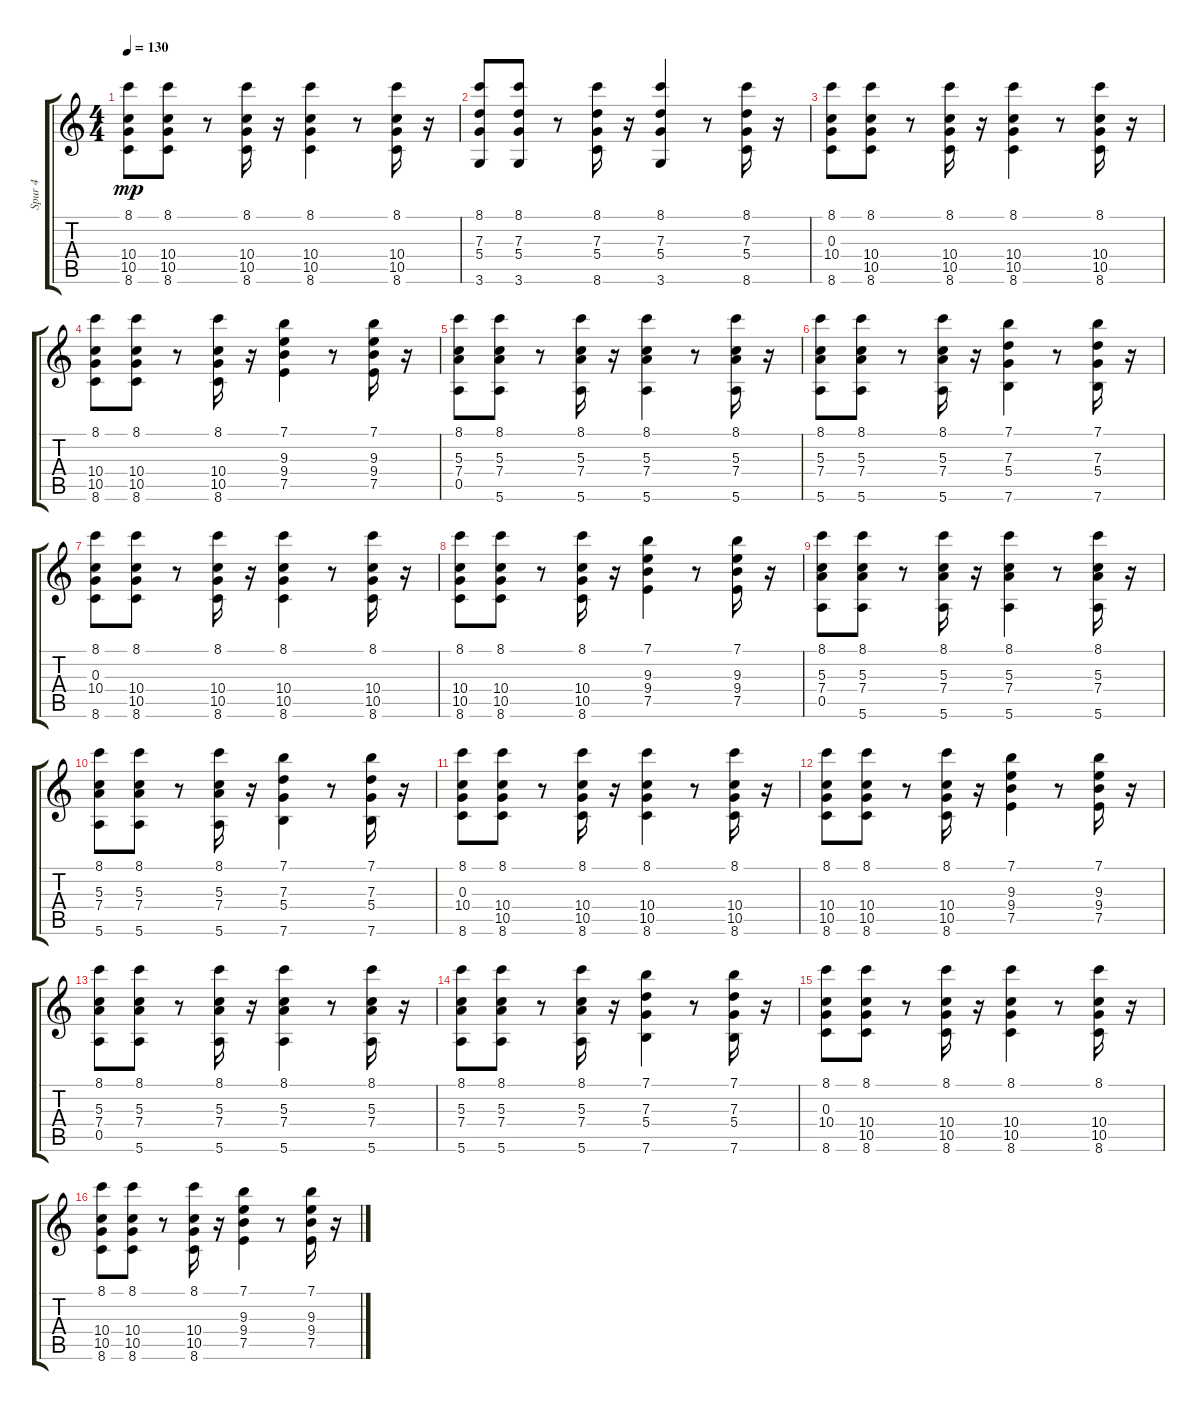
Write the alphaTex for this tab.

\track ("Spur 4" "Spur 4") {instrument acousticguitarsteel}
\staff {score tabs}
\tuning (E4 B3 G3 D3 A2 E2) {hide}
\ts (4 4)
\tempo 130
\clef g2
\ks c
(8.1 10.4 10.5 8.6).8{dy mp} (8.1 10.4 10.5 8.6).8 r.8 (8.1 10.4 10.5 8.6).16 r.16 (8.1 10.4 10.5 8.6).4 r.8 (8.1 10.4 10.5 8.6).16 r.16 |
(8.1 7.3 5.4 3.6).8 (8.1 7.3 5.4 3.6).8 r.8 (8.1 7.3 5.4 8.6).16 r.16 (8.1 7.3 5.4 3.6).4 r.8 (8.1 7.3 5.4 8.6).16 r.16 |
(8.1 0.3 10.4 8.6).8 (8.1 10.4 10.5 8.6).8 r.8 (8.1 10.4 10.5 8.6).16 r.16 (8.1 10.4 10.5 8.6).4 r.8 (8.1 10.4 10.5 8.6).16 r.16 |
(8.1 10.4 10.5 8.6).8 (8.1 10.4 10.5 8.6).8 r.8 (8.1 10.4 10.5 8.6).16 r.16 (7.1 9.3 9.4 7.5).4 r.8 (7.1 9.3 9.4 7.5).16 r.16 |
(8.1 5.3 7.4 0.5).8 (8.1 5.3 7.4 5.6).8 r.8 (8.1 5.3 7.4 5.6).16 r.16 (8.1 5.3 7.4 5.6).4 r.8 (8.1 5.3 7.4 5.6).16 r.16 |
(8.1 5.3 7.4 5.6).8 (8.1 5.3 7.4 5.6).8 r.8 (8.1 5.3 7.4 5.6).16 r.16 (7.1 7.3 5.4 7.6).4 r.8 (7.1 7.3 5.4 7.6).16 r.16 |
(8.1 0.3 10.4 8.6).8 (8.1 10.4 10.5 8.6).8 r.8 (8.1 10.4 10.5 8.6).16 r.16 (8.1 10.4 10.5 8.6).4 r.8 (8.1 10.4 10.5 8.6).16 r.16 |
(8.1 10.4 10.5 8.6).8 (8.1 10.4 10.5 8.6).8 r.8 (8.1 10.4 10.5 8.6).16 r.16 (7.1 9.3 9.4 7.5).4 r.8 (7.1 9.3 9.4 7.5).16 r.16 |
(8.1 5.3 7.4 0.5).8 (8.1 5.3 7.4 5.6).8 r.8 (8.1 5.3 7.4 5.6).16 r.16 (8.1 5.3 7.4 5.6).4 r.8 (8.1 5.3 7.4 5.6).16 r.16 |
(8.1 5.3 7.4 5.6).8 (8.1 5.3 7.4 5.6).8 r.8 (8.1 5.3 7.4 5.6).16 r.16 (7.1 7.3 5.4 7.6).4 r.8 (7.1 7.3 5.4 7.6).16 r.16 |
(8.1 0.3 10.4 8.6).8 (8.1 10.4 10.5 8.6).8 r.8 (8.1 10.4 10.5 8.6).16 r.16 (8.1 10.4 10.5 8.6).4 r.8 (8.1 10.4 10.5 8.6).16 r.16 |
(8.1 10.4 10.5 8.6).8 (8.1 10.4 10.5 8.6).8 r.8 (8.1 10.4 10.5 8.6).16 r.16 (7.1 9.3 9.4 7.5).4 r.8 (7.1 9.3 9.4 7.5).16 r.16 |
(8.1 5.3 7.4 0.5).8 (8.1 5.3 7.4 5.6).8 r.8 (8.1 5.3 7.4 5.6).16 r.16 (8.1 5.3 7.4 5.6).4 r.8 (8.1 5.3 7.4 5.6).16 r.16 |
(8.1 5.3 7.4 5.6).8 (8.1 5.3 7.4 5.6).8 r.8 (8.1 5.3 7.4 5.6).16 r.16 (7.1 7.3 5.4 7.6).4 r.8 (7.1 7.3 5.4 7.6).16 r.16 |
(8.1 0.3 10.4 8.6).8 (8.1 10.4 10.5 8.6).8 r.8 (8.1 10.4 10.5 8.6).16 r.16 (8.1 10.4 10.5 8.6).4 r.8 (8.1 10.4 10.5 8.6).16 r.16 |
(8.1 10.4 10.5 8.6).8 (8.1 10.4 10.5 8.6).8 r.8 (8.1 10.4 10.5 8.6).16 r.16 (7.1 9.3 9.4 7.5).4 r.8 (7.1 9.3 9.4 7.5).16 r.16
